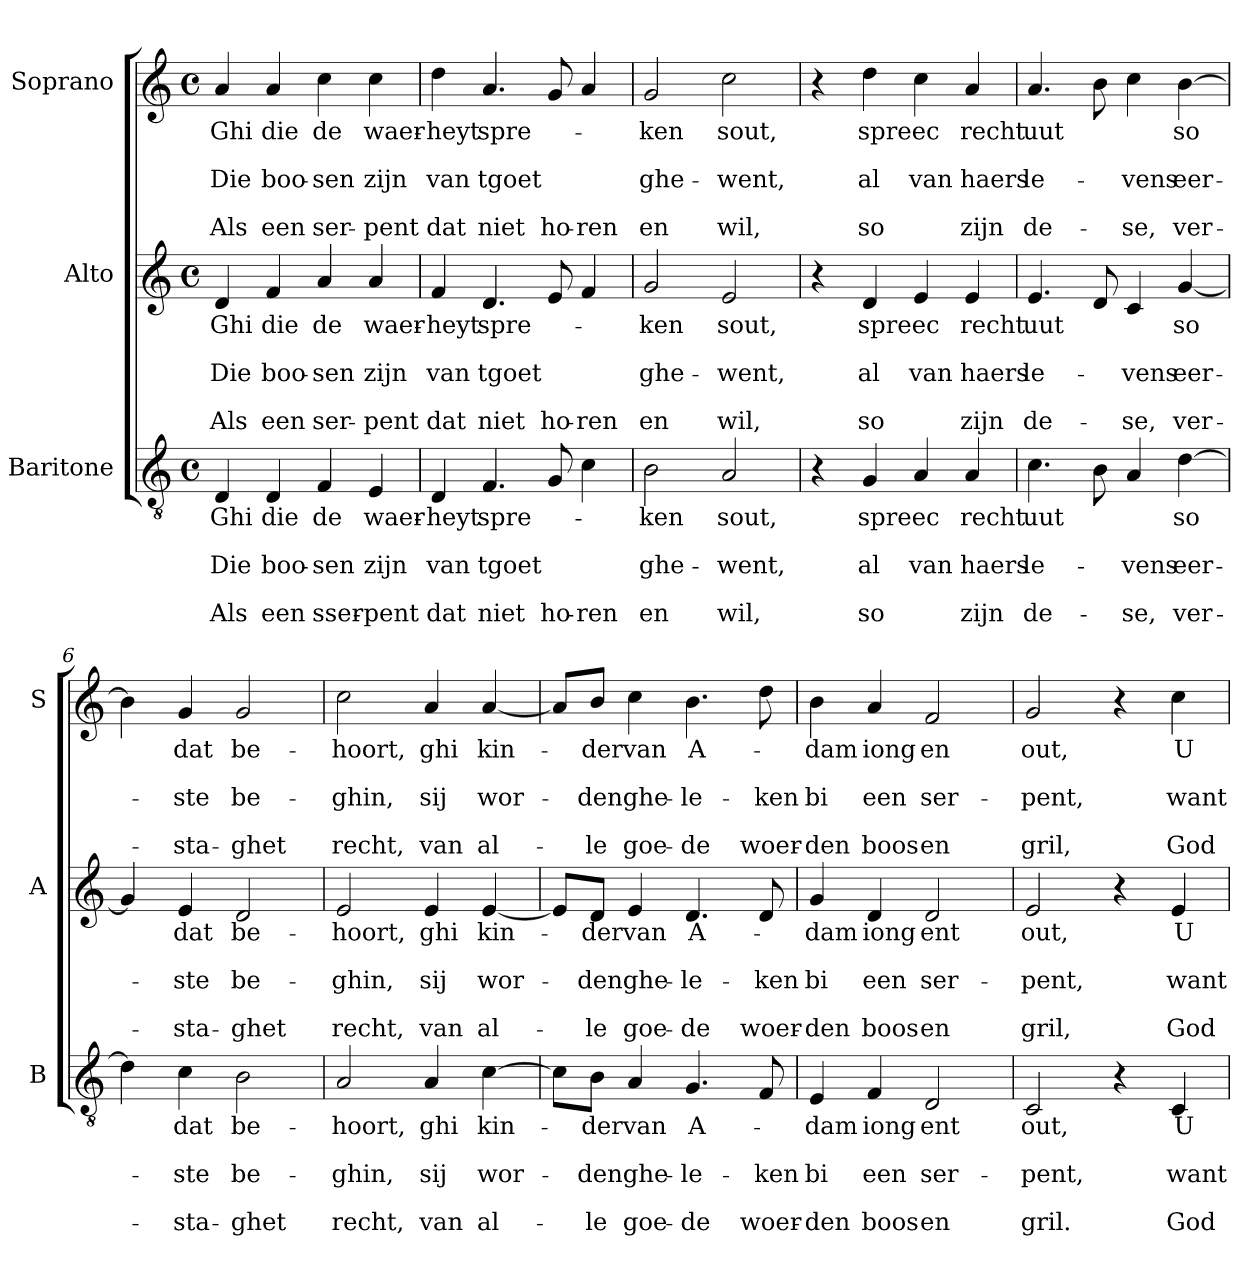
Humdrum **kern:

**kern	**text	**text	**text	**text	**text	**kern	**text	**text	**text	**text	**text	**kern	**text	**text	**text	**text	**text
*part3	*part3	*part3	*part3	*part3	*part3	*part2	*part2	*part2	*part2	*part2	*part2	*part1	*part1	*part1	*part1	*part1	*part1
*staff3	*staff3	*staff3	*staff3	*staff3	*staff3	*staff2	*staff2	*staff2	*staff2	*staff2	*staff2	*staff1	*staff1	*staff1	*staff1	*staff1	*staff1
*I"Baritone	*	*	*	*	*	*I"Alto	*	*	*	*	*	*I"Soprano	*	*	*	*	*
*I'B	*	*	*	*	*	*I'A	*	*	*	*	*	*I'S	*	*	*	*	*
*clefGv2	*	*	*	*	*	*clefG2	*	*	*	*	*	*clefG2	*	*	*	*	*
*k[]	*	*	*	*	*	*k[]	*	*	*	*	*	*k[]	*	*	*	*	*
*C:	*	*	*	*	*	*C:	*	*	*	*	*	*C:	*	*	*	*	*
*M4/4	*	*	*	*	*	*M4/4	*	*	*	*	*	*M4/4	*	*	*	*	*
*met(c)	*	*	*	*	*	*met(c)	*	*	*	*	*	*met(c)	*	*	*	*	*
=1	=1	=1	=1	=1	=1	=1	=1	=1	=1	=1	=1	=1	=1	=1	=1	=1	=1
!	!LO:LY:b	!	!LO:LY:b	!	!LO:LY:b	!	!LO:LY:b	!	!LO:LY:b	!	!LO:LY:b	!	!LO:LY:b	!	!LO:LY:b	!	!LO:LY:b
4D/	Ghi	.	Die	.	Als	4d/	Ghi	.	Die	.	Als	4a/	Ghi	.	Die	.	Als
!	!LO:LY:b	!	!LO:LY:b	!	!LO:LY:b	!	!LO:LY:b	!	!LO:LY:b	!	!LO:LY:b	!	!LO:LY:b	!	!LO:LY:b	!	!LO:LY:b
4D/	die	.	boo-	.	een	4f/	die	.	boo-	.	een	4a/	die	.	boo-	.	een
!	!LO:LY:b	!	!LO:LY:b	!	!LO:LY:b	!	!LO:LY:b	!	!LO:LY:b	!	!LO:LY:b	!	!LO:LY:b	!	!LO:LY:b	!	!LO:LY:b
4F/	de	.	-sen	.	sser-	4a/	de	.	-sen	.	ser-	4cc\	de	.	-sen	.	ser-
!	!LO:LY:b	!	!LO:LY:b	!	!LO:LY:b	!	!LO:LY:b	!	!LO:LY:b	!	!LO:LY:b	!	!LO:LY:b	!	!LO:LY:b	!	!LO:LY:b
4E/	waer-	.	zijn	.	-pent	4a/	waer-	.	zijn	.	-pent	4cc\	waer-	.	zijn	.	-pent
=2	=2	=2	=2	=2	=2	=2	=2	=2	=2	=2	=2	=2	=2	=2	=2	=2	=2
!	!LO:LY:b	!	!LO:LY:b	!	!LO:LY:b	!	!LO:LY:b	!	!LO:LY:b	!	!LO:LY:b	!	!LO:LY:b	!	!LO:LY:b	!	!LO:LY:b
4D/	-heyt	.	van	.	dat	4f/	-heyt	.	van	.	dat	4dd\	-heyt	.	van	.	dat
!	!LO:LY:b	!	!LO:LY:b	!	!LO:LY:b	!	!LO:LY:b	!	!LO:LY:b	!	!LO:LY:b	!	!LO:LY:b	!	!LO:LY:b	!	!LO:LY:b
4.F/	spre-	.	tgoet	.	niet	4.d/	spre-	.	tgoet	.	niet	4.a/	spre-	.	tgoet	.	niet
!	!	!	!	!	!LO:LY:b	!	!	!	!	!	!LO:LY:b	!	!	!	!	!	!LO:LY:b
8G/	.	.	.	.	ho-	8e/	.	.	.	.	ho-	8g/	.	.	.	.	ho-
!	!	!	!	!	!LO:LY:b	!	!	!	!	!	!LO:LY:b	!	!	!	!	!	!LO:LY:b
4c\	.	.	.	.	-ren	4f/	.	.	.	.	-ren	4a/	.	.	.	.	-ren
=3	=3	=3	=3	=3	=3	=3	=3	=3	=3	=3	=3	=3	=3	=3	=3	=3	=3
!	!LO:LY:b	!	!LO:LY:b	!	!LO:LY:b	!	!LO:LY:b	!	!LO:LY:b	!	!LO:LY:b	!	!LO:LY:b	!	!LO:LY:b	!	!LO:LY:b
2B\	-ken	.	ghe-	.	en	2g/	-ken	.	ghe-	.	en	2g/	-ken	.	ghe-	.	en
!	!LO:LY:b	!	!LO:LY:b	!	!LO:LY:b	!	!LO:LY:b	!	!LO:LY:b	!	!LO:LY:b	!	!LO:LY:b	!	!LO:LY:b	!	!LO:LY:b
2A/	sout,	.	-went,	.	wil,	2e/	sout,	.	-went,	.	wil,	2cc\	sout,	.	-went,	.	wil,
=4	=4	=4	=4	=4	=4	=4	=4	=4	=4	=4	=4	=4	=4	=4	=4	=4	=4
4r	.	.	.	.	.	4r	.	.	.	.	.	4r	.	.	.	.	.
!	!LO:LY:b	!	!LO:LY:b	!	!LO:LY:b	!	!LO:LY:b	!	!LO:LY:b	!	!LO:LY:b	!	!LO:LY:b	!	!LO:LY:b	!	!LO:LY:b
4G/	spreec	.	al	.	so	4d/	spreec	.	al	.	so	4dd\	spreec	.	al	.	so
!	!	!	!LO:LY:b	!	!	!	!	!	!LO:LY:b	!	!	!	!	!	!LO:LY:b	!	!
4A/	.	.	van	.	.	4e/	.	.	van	.	.	4cc\	.	.	van	.	.
!	!LO:LY:b	!	!LO:LY:b	!	!LO:LY:b	!	!LO:LY:b	!	!LO:LY:b	!	!LO:LY:b	!	!LO:LY:b	!	!LO:LY:b	!	!LO:LY:b
4A/	recht	.	haers	.	zijn	4e/	recht	.	haers	.	zijn	4a/	recht	.	haers	.	zijn
=5	=5	=5	=5	=5	=5	=5	=5	=5	=5	=5	=5	=5	=5	=5	=5	=5	=5
!	!LO:LY:b	!	!LO:LY:b	!	!LO:LY:b	!	!LO:LY:b	!	!LO:LY:b	!	!LO:LY:b	!	!LO:LY:b	!	!LO:LY:b	!	!LO:LY:b
4.c\	uut	.	le-	.	de-	4.e/	uut	.	le-	.	de-	4.a/	uut	.	le-	.	de-
8B\	.	.	.	.	.	8d/	.	.	.	.	.	8b\	.	.	.	.	.
!	!	!	!LO:LY:b	!	!LO:LY:b	!	!	!	!LO:LY:b	!	!LO:LY:b	!	!	!	!LO:LY:b	!	!LO:LY:b
4A/	.	.	-vens	.	-se,	4c/	.	.	-vens	.	-se,	4cc\	.	.	-vens	.	-se,
!	!LO:LY:b	!	!LO:LY:b	!	!LO:LY:b	!	!LO:LY:b	!	!LO:LY:b	!	!LO:LY:b	!	!LO:LY:b	!	!LO:LY:b	!	!LO:LY:b
[4d\	so	.	eer-	.	ver-	[4g/	so	.	eer-	.	ver-	[4b\	so	.	eer-	.	ver-
!!LO:LB:g=z
=6	=6	=6	=6	=6	=6	=6	=6	=6	=6	=6	=6	=6	=6	=6	=6	=6	=6
4d\]	.	.	.	.	.	4g/]	.	.	.	.	.	4b\]	.	.	.	.	.
!	!LO:LY:b	!	!LO:LY:b	!	!LO:LY:b	!	!LO:LY:b	!	!LO:LY:b	!	!LO:LY:b	!	!LO:LY:b	!	!LO:LY:b	!	!LO:LY:b
4c\	dat	.	-ste	.	-sta-	4e/	dat	.	-ste	.	-sta-	4g/	dat	.	-ste	.	-sta-
!	!LO:LY:b	!	!LO:LY:b	!	!LO:LY:b	!	!LO:LY:b	!	!LO:LY:b	!	!LO:LY:b	!	!LO:LY:b	!	!LO:LY:b	!	!LO:LY:b
2B\	be-	.	be-	.	-ghet	2d/	be-	.	be-	.	-ghet	2g/	be-	.	be-	.	-ghet
=7	=7	=7	=7	=7	=7	=7	=7	=7	=7	=7	=7	=7	=7	=7	=7	=7	=7
!	!LO:LY:b	!	!LO:LY:b	!	!LO:LY:b	!	!LO:LY:b	!	!LO:LY:b	!	!LO:LY:b	!	!LO:LY:b	!	!LO:LY:b	!	!LO:LY:b
2A/	-hoort,	.	-ghin,	.	recht,	2e/	-hoort,	.	-ghin,	.	recht,	2cc\	-hoort,	.	-ghin,	.	recht,
!	!LO:LY:b	!	!LO:LY:b	!	!LO:LY:b	!	!LO:LY:b	!	!LO:LY:b	!	!LO:LY:b	!	!LO:LY:b	!	!LO:LY:b	!	!LO:LY:b
4A/	ghi	.	sij	.	van	4e/	ghi	.	sij	.	van	4a/	ghi	.	sij	.	van
!	!LO:LY:b	!	!LO:LY:b	!	!LO:LY:b	!	!LO:LY:b	!	!LO:LY:b	!	!LO:LY:b	!	!LO:LY:b	!	!LO:LY:b	!	!LO:LY:b
[4c\	kin-	.	wor-	.	al-	[4e/	kin-	.	wor-	.	al-	[4a/	kin-	.	wor-	.	al-
=8	=8	=8	=8	=8	=8	=8	=8	=8	=8	=8	=8	=8	=8	=8	=8	=8	=8
8c\L]	.	.	.	.	.	8e/L]	.	.	.	.	.	8a/L]	.	.	.	.	.
!	!LO:LY:b	!	!LO:LY:b	!	!LO:LY:b	!	!LO:LY:b	!	!LO:LY:b	!	!LO:LY:b	!	!LO:LY:b	!	!LO:LY:b	!	!LO:LY:b
8B\J	-der	.	-den	.	-le	8d/J	-der	.	-den	.	-le	8b/J	-der	.	-den	.	-le
!	!LO:LY:b	!	!LO:LY:b	!	!LO:LY:b	!	!LO:LY:b	!	!LO:LY:b	!	!LO:LY:b	!	!LO:LY:b	!	!LO:LY:b	!	!LO:LY:b
4A/	van	.	ghe-	.	goe-	4e/	van	.	ghe-	.	goe-	4cc\	van	.	ghe-	.	goe-
!	!LO:LY:b	!	!LO:LY:b	!	!LO:LY:b	!	!LO:LY:b	!	!LO:LY:b	!	!LO:LY:b	!	!LO:LY:b	!	!LO:LY:b	!	!LO:LY:b
4.G/	A-	.	-le-	.	-de	4.d/	A-	.	-le-	.	-de	4.b\	A-	.	-le-	.	-de
!	!	!	!LO:LY:b	!	!LO:LY:b	!	!	!	!LO:LY:b	!	!LO:LY:b	!	!	!	!LO:LY:b	!	!LO:LY:b
8F/	.	.	-ken	.	woer-	8d/	.	.	-ken	.	woer-	8dd\	.	.	-ken	.	woer-
=9	=9	=9	=9	=9	=9	=9	=9	=9	=9	=9	=9	=9	=9	=9	=9	=9	=9
!	!LO:LY:b	!	!LO:LY:b	!	!LO:LY:b	!	!LO:LY:b	!	!LO:LY:b	!	!LO:LY:b	!	!LO:LY:b	!	!LO:LY:b	!	!LO:LY:b
4E/	-dam	.	bi	.	-den	4g/	-dam	.	bi	.	-den	4b\	-dam	.	bi	.	-den
!	!LO:LY:b	!	!LO:LY:b	!	!LO:LY:b	!	!LO:LY:b	!	!LO:LY:b	!	!LO:LY:b	!	!LO:LY:b	!	!LO:LY:b	!	!LO:LY:b
4F/	iong	.	een	.	boos	4d/	iong	.	een	.	boos	4a/	iong	.	een	.	boos
!	!LO:LY:b	!	!LO:LY:b	!	!LO:LY:b	!	!LO:LY:b	!	!LO:LY:b	!	!LO:LY:b	!	!LO:LY:b	!	!LO:LY:b	!	!LO:LY:b
2D/	ent	.	ser-	.	en	2d/	ent	.	ser-	.	en	2f/	en	.	ser-	.	en
=10	=10	=10	=10	=10	=10	=10	=10	=10	=10	=10	=10	=10	=10	=10	=10	=10	=10
!	!LO:LY:b	!	!LO:LY:b	!	!LO:LY:b	!	!LO:LY:b	!	!LO:LY:b	!	!LO:LY:b	!	!LO:LY:b	!	!LO:LY:b	!	!LO:LY:b
2C/	out,	.	-pent,	.	gril.	2e/	out,	.	-pent,	.	gril,	2g/	out,	.	-pent,	.	gril,
4r	.	.	.	.	.	4r	.	.	.	.	.	4r	.	.	.	.	.
!	!LO:LY:b	!	!LO:LY:b	!	!LO:LY:b	!	!LO:LY:b	!	!LO:LY:b	!	!LO:LY:b	!	!LO:LY:b	!	!LO:LY:b	!	!LO:LY:b
4C/	U	.	want	.	God	4e/	U	.	want	.	God	4cc\	U	.	want	.	God
=	=	=	=	=	=	=	=	=	=	=	=	=	=	=	=	=	=
*-	*-	*-	*-	*-	*-	*-	*-	*-	*-	*-	*-	*-	*-	*-	*-	*-	*-
